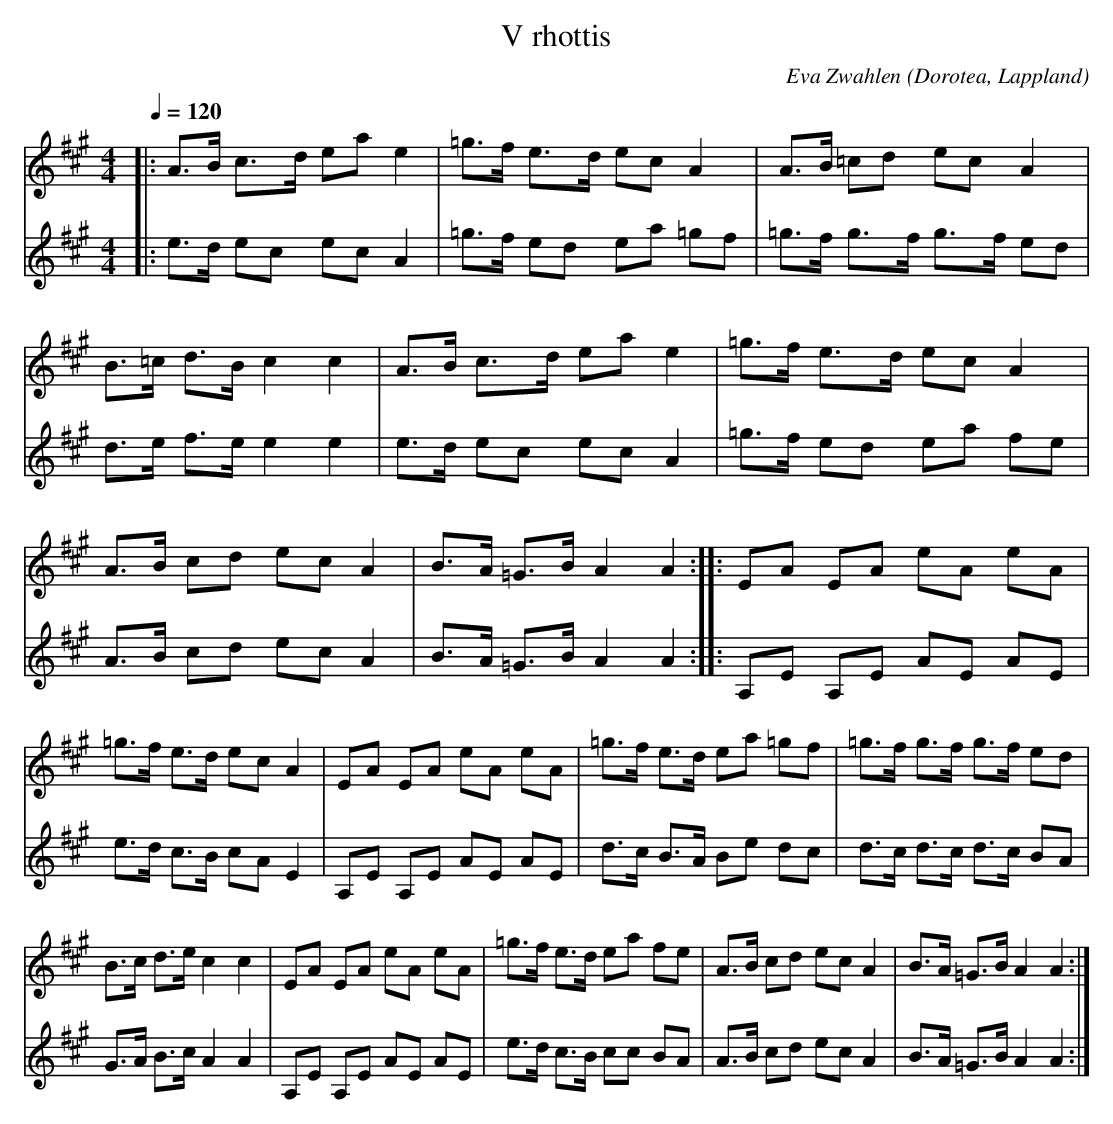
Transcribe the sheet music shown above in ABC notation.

X:1
T:V rhottis
O:Dorotea, Lappland
C:Eva Zwahlen
M:4/4
L:1/16
Q:1/4=120
K:A
V:1
|: A3B c3d1 e2a2 e4 | =g3f e3d1 e2c2 A4 | A3B =c2d2 e2c2 A4 |B3=c d3B c4 c4  | A3B c3d e2a2 e4 | =g3f e3d e2c2 A4 | A3B c2d2 e2c2 A4 |B3A =G3B A4 A4:||:E2A2 E2A2 e2A2 e2A2 |=g3f e3d e2c2 A4 |E2A2 E2A2 e2A2 e2A2 |=g3f e3d e2a2 =g2f2 | =g3f g3f g3f e2d2 |B3c d3e c4 c4  |E2A2 E2A2 e2A2 e2A2 |=g3f e3d e2a2 f2e2 |  A3B c2d2 e2c2 A4 |B3A =G3B A4 A4:|
V:2
|:  e3d e2c2  e2c2 A4 | =g3f e2d2 e2a2 =g2f2 | =g3f g3f g3f e2d2 |d3e f3e e4 e4  |e3d e2c2 e2c2 A4 | =g3f e2d2 e2a2 f2e2 |A3B c2d2 e2c2 A4  |B3A =G3B A4 A4 :||:A,2E2 A,2E2 A2E2 A2E2 | e3d c3B c2A2 E4 |A,2E2 A,2E2 A2E2 A2E2 |d3c B3A B2e2 d2c2 | d3c d3c d3c B2A2 | G3A B3c A4 A4 | A,2E2 A,2E2 A2E2 A2E2 | e3d c3B c2c2 B2A2 | A3B c2d2 e2c2 A4 |B3A =G3B A4 A4:|
